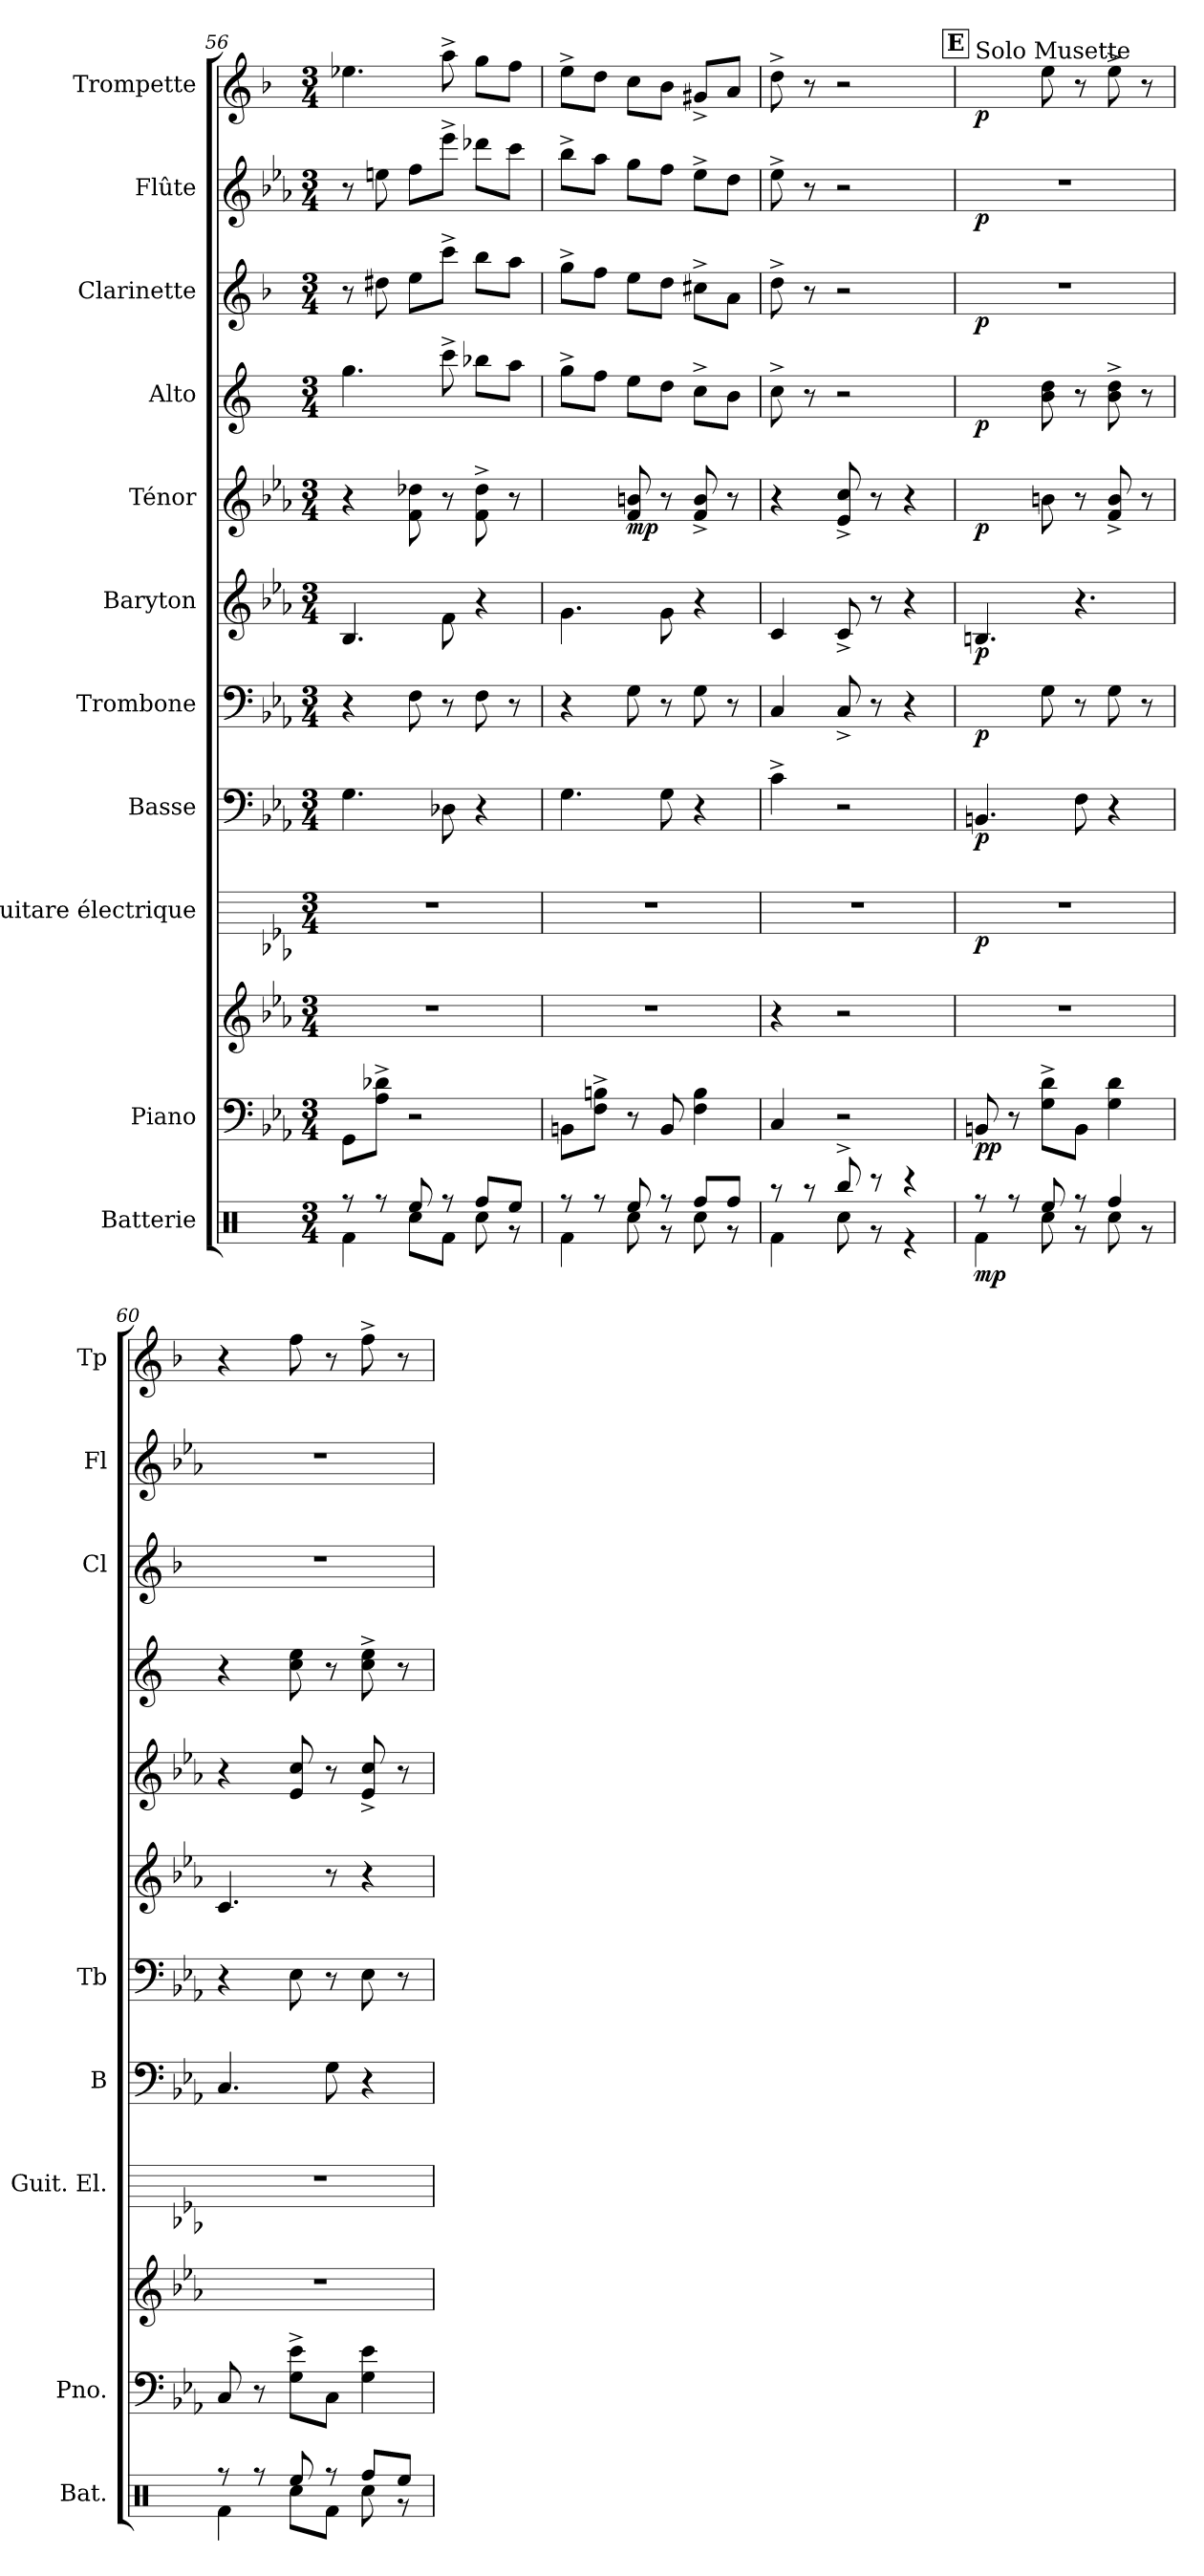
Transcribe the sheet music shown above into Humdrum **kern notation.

**kern	**dynam	**kern	**kern	**dynam	**kern	**dynam	**kern	**dynam	**kern	**dynam	**kern	**dynam	**kern	**dynam	**kern	**dynam	**kern	**dynam	**kern	**dynam	**kern	**dynam
*part11	*part11	*part10	*part10	*part10	*part9	*part9	*part8	*part8	*part7	*part7	*part6	*part6	*part5	*part5	*part4	*part4	*part3	*part3	*part2	*part2	*part1	*part1
*staff12	*staff12	*staff11	*staff10	*staff10/11	*staff9	*staff9	*staff8	*staff8	*staff7	*staff7	*staff6	*staff6	*staff5	*staff5	*staff4	*staff4	*staff3	*staff3	*staff2	*staff2	*staff1	*staff1
*I"Batterie	*	*I"Piano	*	*	*I"Guitare électrique	*	*I"Basse	*	*I"Trombone	*	*I"Baryton	*	*I"Ténor	*	*I"Alto	*	*I"Clarinette	*	*I"Flûte	*	*I"Trompette	*
*I'Bat.	*	*I'Pno.	*	*	*I'Guit. El.	*	*I'B	*	*I'Tb	*	*	*	*	*	*	*	*I'Cl	*	*I'Fl	*	*I'Tp	*
*clefX	*	*clefF4	*clefG2	*	*	*	*clefF4	*	*clefF4	*	*clefG2	*	*clefG2	*	*clefG2	*	*clefG2	*	*clefG2	*	*clefG2	*
*	*	*	*	*	*	*	*ITrd7c12	*	*	*	*ITrd12c21	*	*ITrd8c14	*	*ITrd5c9	*	*ITrd1c2	*	*	*	*ITrd1c2	*
*k[]	*	*k[b-e-a-]	*k[b-e-a-]	*	*k[b-e-a-]	*	*k[b-e-a-]	*	*k[b-e-a-]	*	*k[b-e-a-]	*	*k[b-e-a-]	*	*k[b-e-a-]	*	*k[b-e-a-]	*	*k[b-e-a-]	*	*k[b-e-a-]	*
*M3/4	*	*M3/4	*M3/4	*	*M3/4	*	*M3/4	*	*M3/4	*	*M3/4	*	*M3/4	*	*M3/4	*	*M3/4	*	*M3/4	*	*M3/4	*
=56	=56	=56	=56	=56	=56	=56	=56	=56	=56	=56	=56	=56	=56	=56	=56	=56	=56	=56	=56	=56	=56	=56
*^	*	*	*	*	*	*	*	*	*	*	*	*	*	*	*	*	*	*	*	*	*	*
8r	4Rf\	.	8GG\L	2.r	.	2.r	.	4.GG\	.	4r	.	4.BB-/	.	4r	.	4.b-\	.	8r	.	8r	.	4.dd-X\	.
8r	.	.	8A-^\ 8d-X^\J	.	.	.	.	.	.	.	.	.	.	.	.	.	.	8cc#X\	.	8een\	.	.	.
8Ree/	8Rcc\L	.	2r	.	.	.	.	.	.	8F\	.	.	.	8F\ 8d-X\	.	.	.	8dd\L	.	8ff\L	.	.	.
8r	8Rf\J	.	.	.	.	.	.	8DD-X\	.	8r	.	8F\	.	8r	.	8ee-^\	.	8bb-^\J	.	8eee-^\J	.	8gg^\	.
8Rff/L	8Rcc\	.	.	.	.	.	.	4r	.	8F\	.	4r	.	8F\^ 8d-\^	.	8dd-X\L	.	8aa-\L	.	8ddd-X\L	.	8ff\L	.
8Ree/J	8r	.	.	.	.	.	.	.	.	8r	.	.	.	8r	.	8cc\J	.	8gg\J	.	8ccc\J	.	8ee-\J	.
=57	=57	=57	=57	=57	=57	=57	=57	=57	=57	=57	=57	=57	=57	=57	=57	=57	=57	=57	=57	=57	=57	=57	=57
8r	4Rf\	.	8BBn\L	2.r	.	2.r	.	4.GG\	.	4r	.	4.G\	.	4ryy	.	8b-^\L	.	8ff^\L	.	8bb-^\L	.	8dd^\L	.
8r	.	.	8F^\ 8Bn^\J	.	.	.	.	.	.	.	.	.	.	.	.	8a-\J	.	8ee-\J	.	8aa-\J	.	8cc\J	.
!	!	!	!	!	!	!	!	!	!	!	!	!	!	!	!LO:DY:b	!	!	!	!	!	!	!	!
8Ree/	8Rcc\	.	8r	.	.	.	.	.	.	8G\	.	.	.	8F/ 8Bn/	mp	8g\L	.	8dd\L	.	8gg\L	.	8b-\L	.
8r	8r	.	8BB/	.	.	.	.	8GG\	.	8r	.	8G\	.	8r	.	8f\J	.	8cc\J	.	8ff\J	.	8a-\J	.
8Rff/L	8Rcc\	.	4F\ 4B\	.	.	.	.	4r	.	8G\	.	4r	.	8F/^ 8B/^	.	8e-^\L	.	8bn^\L	.	8ee-^\L	.	8f#X^/L	.
8Rff/J	8r	.	.	.	.	.	.	.	.	8r	.	.	.	8r	.	8d\J	.	8g\J	.	8dd\J	.	8g/J	.
=58	=58	=58	=58	=58	=58	=58	=58	=58	=58	=58	=58	=58	=58	=58	=58	=58	=58	=58	=58	=58	=58	=58	=58
8r	4Rf\	.	4C/	4r	.	2.r	.	4C^\	.	4C/	.	4C/	.	4r	.	8e-^\	.	8cc^\	.	8ee-^\	.	8cc^\	.
8r	.	.	.	.	.	.	.	.	.	.	.	.	.	.	.	8r	.	8r	.	8r	.	8r	.
8Rbb^/	8Rcc\	.	2r	2r	.	.	.	2r	.	8C^/	.	8C^/	.	8E-/^ 8c/^	.	2r	.	2r	.	2r	.	2r	.
8r	8r	.	.	.	.	.	.	.	.	8r	.	8r	.	8r	.	.	.	.	.	.	.	.	.
4r	4r	.	.	.	.	.	.	.	.	4r	.	4r	.	4r	.	.	.	.	.	.	.	.	.
!!LO:REH:place=s1:a:fs=14:t=E
=59	=59	=59	=59	=59	=59	=59	=59	=59	=59	=59	=59	=59	=59	=59	=59	=59	=59	=59	=59	=59	=59	=59	=59
!	!	!	!	!	!	!	!	!	!	!	!	!	!	!	!	!	!	!	!	!	!	!LO:TX:a:t=Solo Musette	!
!	!	!LO:DY:b	!	!	!LO:DY:b=2	!	!	!	!	!	!	!	!	!	!	!	!	!	!	!	!	!	!
!	!	!	!	!	!LO:DY:n=1:b	!	!LO:DY:b	!	!LO:DY:b	!	!LO:DY:b	!	!LO:DY:b	!	!LO:DY:b	!	!LO:DY:b	!	!LO:DY:b	!	!LO:DY:b	!	!LO:DY:b
8r	4Rf\	mp	8BBn/	2.r	p p	2.r	p	4.BBBn/	p	4ryy	p	4.BBn/	p	4ryy	p	4ryy	p	2.r	p	2.r	p	4ryy	p
8r	.	.	8r	.	.	.	.	.	.	.	.	.	.	.	.	.	.	.	.	.	.	.	.
8Ree/	8Rcc\	.	8G^\ 8d^\L	.	.	.	.	.	.	8G\	.	.	.	8Bn\	.	8d\ 8f\	.	.	.	.	.	8dd\	.
8r	8r	.	8BB\J	.	.	.	.	8FF\	.	8r	.	4.r	.	8r	.	8r	.	.	.	.	.	8r	.
4Rff/	8Rcc\	.	4G\ 4d\	.	.	.	.	4r	.	8G\	.	.	.	8F/^ 8B/^	.	8d\^ 8f\^	.	.	.	.	.	8dd^\	.
.	8r	.	.	.	.	.	.	.	.	8r	.	.	.	8r	.	8r	.	.	.	.	.	8r	.
!!LO:PB:g=z
=60	=60	=60	=60	=60	=60	=60	=60	=60	=60	=60	=60	=60	=60	=60	=60	=60	=60	=60	=60	=60	=60	=60	=60
8r	4Rf\	.	8C/	2.r	.	2.r	.	4.CC/	.	4r	.	4.C/	.	4r	.	4r	.	2.r	.	2.r	.	4r	.
8r	.	.	8r	.	.	.	.	.	.	.	.	.	.	.	.	.	.	.	.	.	.	.	.
8Ree/	8Rcc\L	.	8G^\ 8e-^\L	.	.	.	.	.	.	8E-\	.	.	.	8E-/ 8c/	.	8e-\ 8g\	.	.	.	.	.	8ee-\	.
8r	8Rf\J	.	8C\J	.	.	.	.	8GG\	.	8r	.	8r	.	8r	.	8r	.	.	.	.	.	8r	.
8Rff/L	8Rcc\	.	4G\ 4e-\	.	.	.	.	4r	.	8E-\	.	4r	.	8E-/^ 8c/^	.	8e-\^ 8g\^	.	.	.	.	.	8ee-^\	.
8Ree/J	8r	.	.	.	.	.	.	.	.	8r	.	.	.	8r	.	8r	.	.	.	.	.	8r	.
*v	*v	*	*	*	*	*	*	*	*	*	*	*	*	*	*	*	*	*	*	*	*	*	*
=	=	=	=	=	=	=	=	=	=	=	=	=	=	=	=	=	=	=	=	=	=	=
*-	*-	*-	*-	*-	*-	*-	*-	*-	*-	*-	*-	*-	*-	*-	*-	*-	*-	*-	*-	*-	*-	*-
